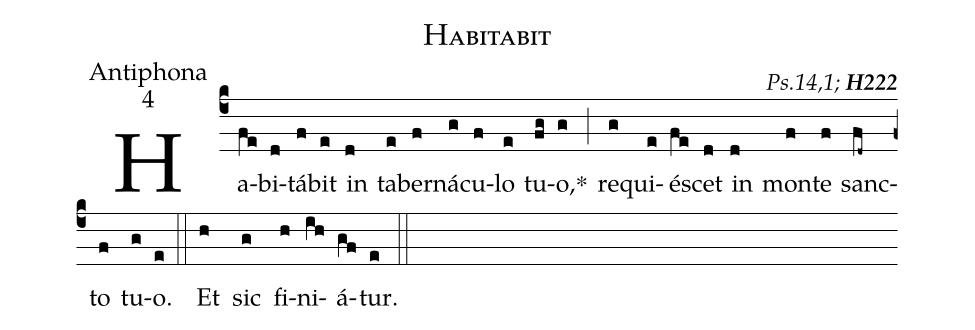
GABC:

name:Habitabit;
office-part:Antiphona;
mode:4;
commentary:{\itshape\mdseries Ps.14,1;\/}  {\bfseries H222};
%%
(c4) Ha(fe)bi(d)tá(f)bit(e) in(d) ta(e)ber(f)ná(g)cu(f)lo(e) tu(fg)o,<sp>*</sp>(g) (;)
re(g)qui(e)é(fe)scet(d) in(d) mon(f)te(f) sanc(fd~)to(f) tu(g)o.(e) (::)
 <eu> Et(h) sic(g) fi(h)ni(ih)á(gf)tur.(e) </eu> (::)
